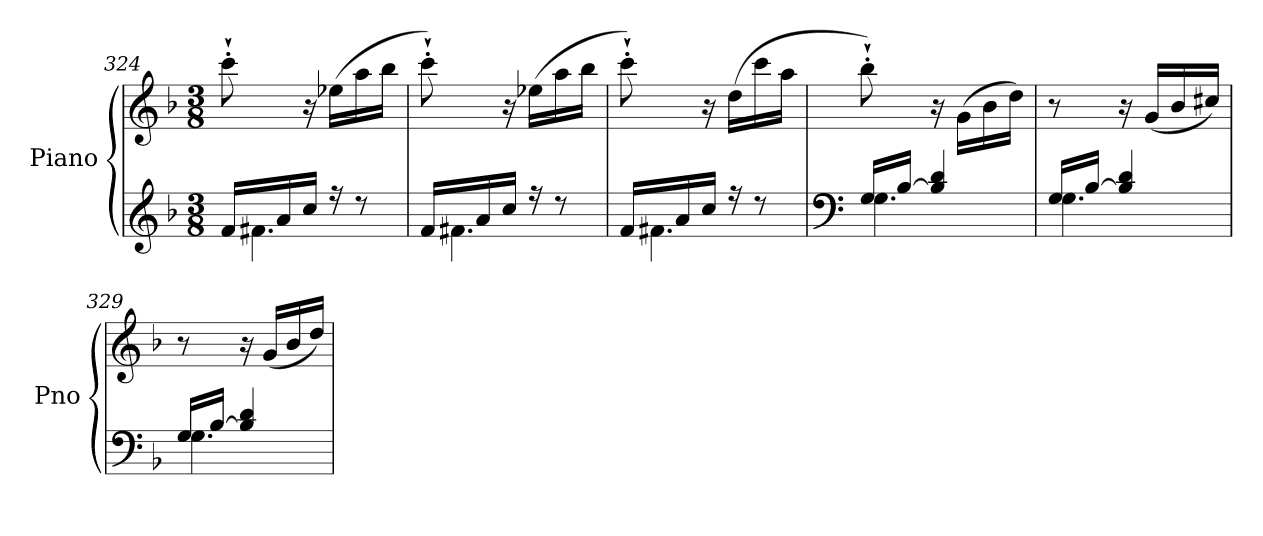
**kern	**kern	**dynam
*part1	*part1	*part1
*staff2	*staff1	*staff1/2
*I"Piano	*	*
*I'Pno	*	*
!!LO:LB:g=z
*clefG2	*clefG2	*
*k[b-]	*k[b-]	*
*M3/8	*M3/8	*
=324	=324	=324
*^	*	*
16f/LL	4.f#X\	8ccc'`\	.
16a/	.	.	.
16cc/JJ	.	16r	.
16r	.	(>16ee-X\LL	.
8r	.	16aa\	.
.	.	16bb-\JJ	.
=325	=325	=325	=325
16f/LL	4.f#X\	8ccc'`\)	.
16a/	.	.	.
16cc/JJ	.	16r	.
16r	.	(>16ee-X\LL	.
8r	.	16aa\	.
.	.	16bb-\JJ	.
=326	=326	=326	=326
16f/LL	4.f#X\	8ccc'`\)	.
16a/	.	.	.
16cc/JJ	.	16r	.
16r	.	(>16dd\LL	.
8r	.	16ccc\	.
.	.	16aa\JJ	.
=327	=327	=327	=327
*clefF4	*	*	*
16G/LL	4.G\	8bb-'`\)	.
[16B-/JJ	.	.	.
4B-/] 4d/	.	16r	.
!	!	!	!LO:DY:b
.	.	(>16g\LL	other-dynamics
.	.	16b-\	.
.	.	16dd\JJ)	.
=328	=328	=328	=328
16G/LL	4.G\	8r	.
[16B-/JJ	.	.	.
4B-/] 4d/	.	16r	.
.	.	(<16g/LL	.
.	.	16b-/	.
.	.	16cc#X/JJ)	.
!!LO:LB:g=z
=329	=329	=329	=329
16G/LL	4.G\	8r	.
[16B-/JJ	.	.	.
4B-/] 4d/	.	16r	.
.	.	(<16g/LL	.
.	.	16b-/	.
.	.	16dd/JJ)	.
*v	*v	*	*
=	=	=
*-	*-	*-
